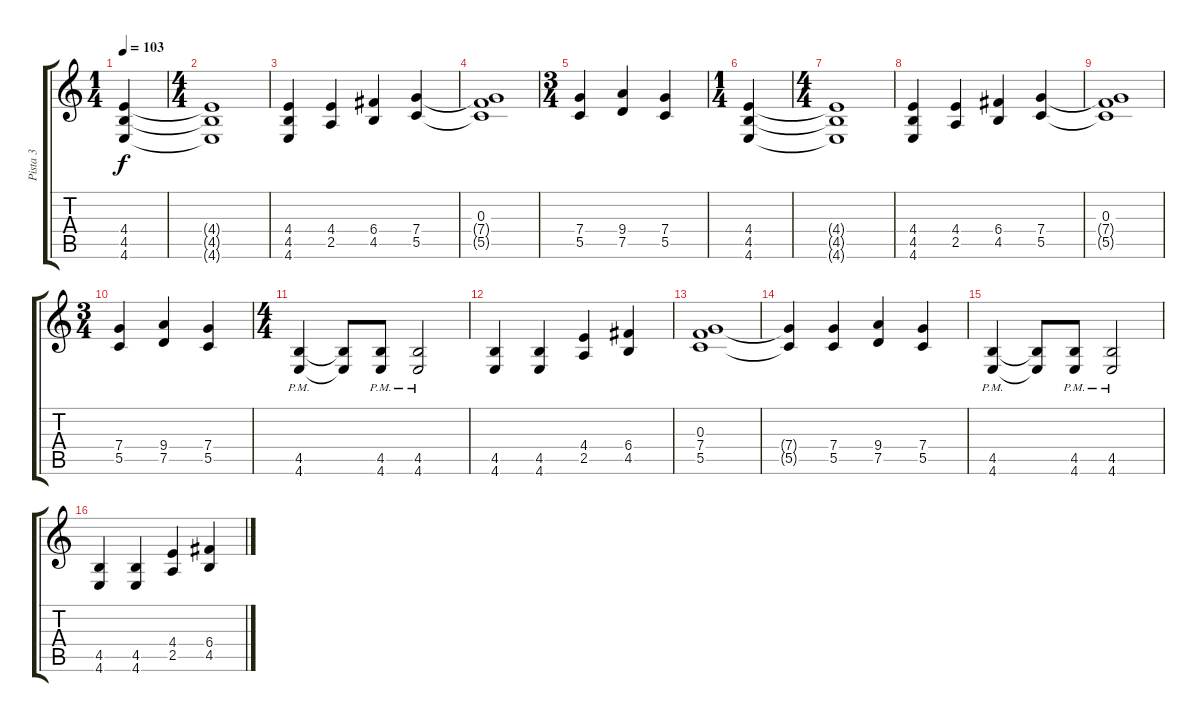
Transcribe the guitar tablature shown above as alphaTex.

\track ("Pista 3" "Pista 3") {instrument distortionguitar}
\staff {score tabs}
\tuning (D4 A3 F3 C3 G2 C2) {hide}
\ts (1 4)
\tempo 103
\clef g2
\ks c
(4.4 4.5 4.6).4{dy f} |
\ts (4 4)
(4.4{t} 4.5{t} 4.6{t}).1 |
(4.4 4.5 4.6).4 (4.4 2.5).4 (6.4 4.5).4 (7.4 5.5).4 |
(0.3 7.4{t} 5.5{t}).1 |
\ts (3 4)
(7.4 5.5).4 (9.4 7.5).4 (7.4 5.5).4 |
\ts (1 4)
(4.4 4.5 4.6).4 |
\ts (4 4)
(4.4{t} 4.5{t} 4.6{t}).1 |
(4.4 4.5 4.6).4 (4.4 2.5).4 (6.4 4.5).4 (7.4 5.5).4 |
(0.3 7.4{t} 5.5{t}).1 |
\ts (3 4)
(7.4 5.5).4 (9.4 7.5).4 (7.4 5.5).4 |
\ts (4 4)
(4.5{pm} 4.6{pm}).4 (4.5{t} 4.6{t}).8 (4.5{pm} 4.6{pm}).8 (4.5{pm} 4.6{pm}).2 |
(4.5 4.6).4 (4.5 4.6).4 (4.4 2.5).4 (6.4 4.5).4 |
(0.3 7.4 5.5).1 |
(7.4{t} 5.5{t}).4 (7.4 5.5).4 (9.4 7.5).4 (7.4 5.5).4 |
(4.5{pm} 4.6{pm}).4 (4.5{t} 4.6{t}).8 (4.5{pm} 4.6{pm}).8 (4.5{pm} 4.6{pm}).2 |
(4.5 4.6).4 (4.5 4.6).4 (4.4 2.5).4 (6.4 4.5).4
